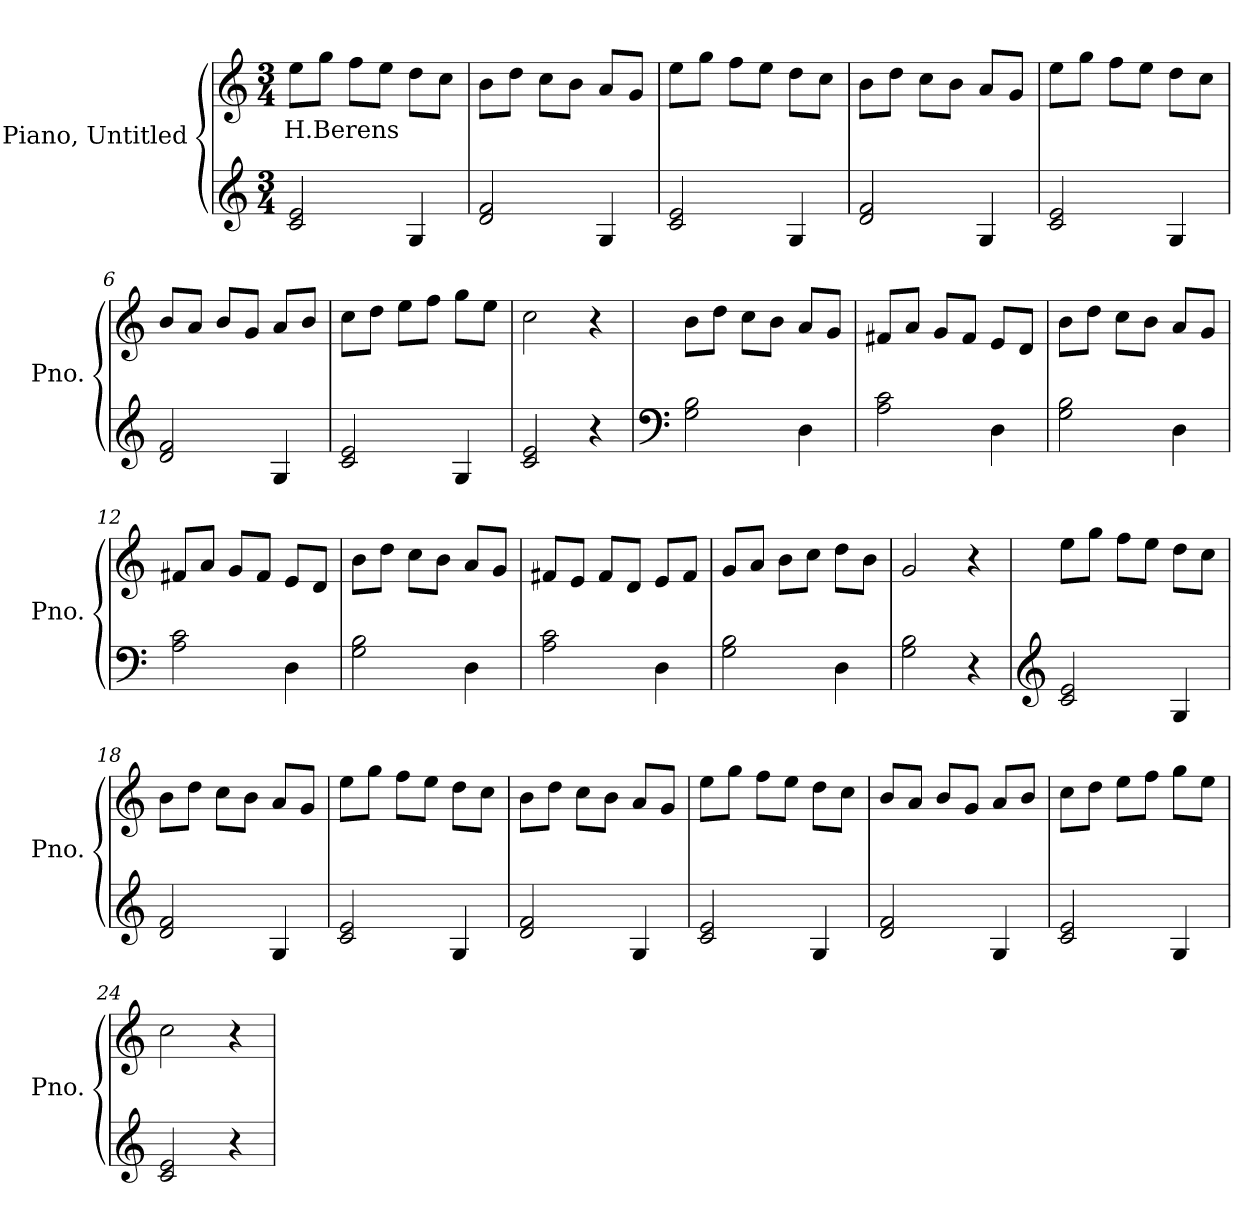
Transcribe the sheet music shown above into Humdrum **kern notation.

**kern	**kern	**text
*part2	*part1	*part1
*staff2	*staff1	*staff1
*I"Piano, Untitled	*I"Piano, Untitled	*
*I'Pno.	*I'Pno.	*
*clefG2	*clefG2	*
*k[]	*k[]	*
*M3/4	*M3/4	*
*MM120	*MM120	*
=1	=1	=1
!	!	!LO:LY:b
2c/ 2e/	8ee\L	H.Berens
.	8gg\J	.
.	8ff\L	.
.	8ee\J	.
4G/	8dd\L	.
.	8cc\J	.
=2	=2	=2
2d/ 2f/	8b\L	.
.	8dd\J	.
.	8cc\L	.
.	8b\J	.
4G/	8a/L	.
.	8g/J	.
=3	=3	=3
2c/ 2e/	8ee\L	.
.	8gg\J	.
.	8ff\L	.
.	8ee\J	.
4G/	8dd\L	.
.	8cc\J	.
=4	=4	=4
2d/ 2f/	8b\L	.
.	8dd\J	.
.	8cc\L	.
.	8b\J	.
4G/	8a/L	.
.	8g/J	.
=5	=5	=5
2c/ 2e/	8ee\L	.
.	8gg\J	.
.	8ff\L	.
.	8ee\J	.
4G/	8dd\L	.
.	8cc\J	.
!!LO:LB:g=z
=6	=6	=6
2d/ 2f/	8b/L	.
.	8a/J	.
.	8b/L	.
.	8g/J	.
4G/	8a/L	.
.	8b/J	.
=7	=7	=7
2c/ 2e/	8cc\L	.
.	8dd\J	.
.	8ee\L	.
.	8ff\J	.
4G/	8gg\L	.
.	8ee\J	.
=8	=8	=8
2c/ 2e/	2cc\	.
4r	4r	.
=9	=9	=9
*clefF4	*	*
2G\ 2B\	8b\L	.
.	8dd\J	.
.	8cc\L	.
.	8b\J	.
4D\	8a/L	.
.	8g/J	.
=10	=10	=10
2A\ 2c\	8f#X/L	.
.	8a/J	.
.	8g/L	.
.	8f#/J	.
4D\	8e/L	.
.	8d/J	.
=11	=11	=11
2G\ 2B\	8b\L	.
.	8dd\J	.
.	8cc\L	.
.	8b\J	.
4D\	8a/L	.
.	8g/J	.
=12	=12	=12
2A\ 2c\	8f#X/L	.
.	8a/J	.
.	8g/L	.
.	8f#/J	.
4D\	8e/L	.
.	8d/J	.
!!LO:LB:g=z
=13	=13	=13
2G\ 2B\	8b\L	.
.	8dd\J	.
.	8cc\L	.
.	8b\J	.
4D\	8a/L	.
.	8g/J	.
=14	=14	=14
2A\ 2c\	8f#X/L	.
.	8e/J	.
.	8f#/L	.
.	8d/J	.
4D\	8e/L	.
.	8f#/J	.
=15	=15	=15
2G\ 2B\	8g/L	.
.	8a/J	.
.	8b\L	.
.	8cc\J	.
4D\	8dd\L	.
.	8b\J	.
=16	=16	=16
2G\ 2B\	2g/	.
4r	4r	.
=17	=17	=17
*clefG2	*	*
2c/ 2e/	8ee\L	.
.	8gg\J	.
.	8ff\L	.
.	8ee\J	.
4G/	8dd\L	.
.	8cc\J	.
=18	=18	=18
2d/ 2f/	8b\L	.
.	8dd\J	.
.	8cc\L	.
.	8b\J	.
4G/	8a/L	.
.	8g/J	.
!!LO:LB:g=z
=19	=19	=19
2c/ 2e/	8ee\L	.
.	8gg\J	.
.	8ff\L	.
.	8ee\J	.
4G/	8dd\L	.
.	8cc\J	.
=20	=20	=20
2d/ 2f/	8b\L	.
.	8dd\J	.
.	8cc\L	.
.	8b\J	.
4G/	8a/L	.
.	8g/J	.
=21	=21	=21
2c/ 2e/	8ee\L	.
.	8gg\J	.
.	8ff\L	.
.	8ee\J	.
4G/	8dd\L	.
.	8cc\J	.
=22	=22	=22
2d/ 2f/	8b/L	.
.	8a/J	.
.	8b/L	.
.	8g/J	.
4G/	8a/L	.
.	8b/J	.
=23	=23	=23
2c/ 2e/	8cc\L	.
.	8dd\J	.
.	8ee\L	.
.	8ff\J	.
4G/	8gg\L	.
.	8ee\J	.
=24	=24	=24
2c/ 2e/	2cc\	.
4r	4r	.
=	=	=
*-	*-	*-
